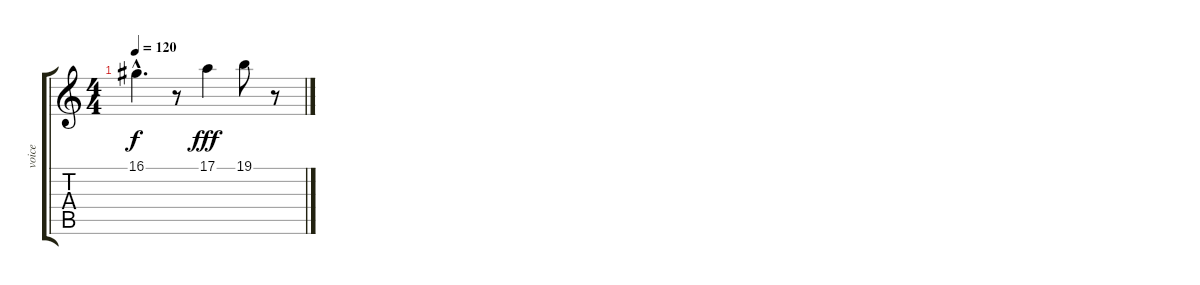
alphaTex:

\track ("voice" "voice") {instrument lead1square}
\staff {score tabs}
\tuning (E4 B3 G3 D3 A2 E2) {hide}
\ts (4 4)
\tempo 120
\clef g2
\ks c
16.1{hac t}.4{d dy f} r.8 17.1.4{dy fff volume 3} 19.1.8{volume 2} r.8
